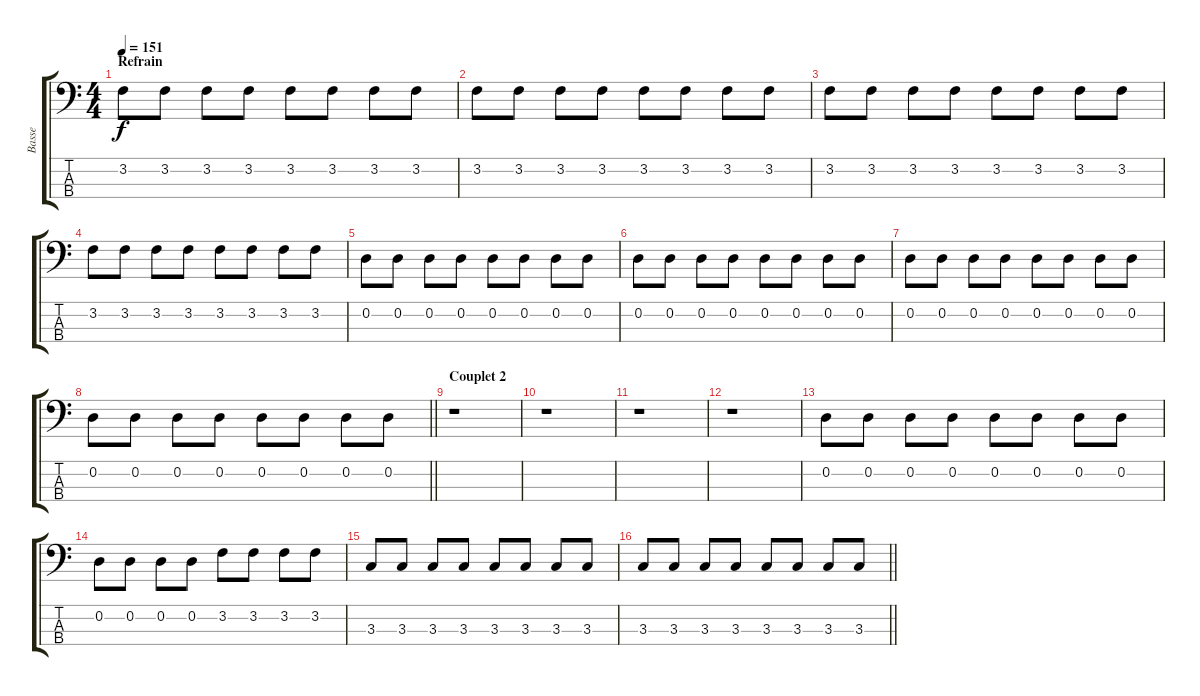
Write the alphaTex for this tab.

\track ("Basse" "Basse") {instrument electricbassfinger}
\staff {score tabs}
\tuning (G2 D2 A1 E1) {hide}
\ts (4 4)
\section ("" "Refrain")
\tempo 151
\clef f4
\ks c
3.2.8{dy f} 3.2.8 3.2.8 3.2.8 3.2.8 3.2.8 3.2.8 3.2.8 |
3.2.8 3.2.8 3.2.8 3.2.8 3.2.8 3.2.8 3.2.8 3.2.8 |
3.2.8 3.2.8 3.2.8 3.2.8 3.2.8 3.2.8 3.2.8 3.2.8 |
3.2.8 3.2.8 3.2.8 3.2.8 3.2.8 3.2.8 3.2.8 3.2.8 |
0.2.8 0.2.8 0.2.8 0.2.8 0.2.8 0.2.8 0.2.8 0.2.8 |
0.2.8 0.2.8 0.2.8 0.2.8 0.2.8 0.2.8 0.2.8 0.2.8 |
0.2.8 0.2.8 0.2.8 0.2.8 0.2.8 0.2.8 0.2.8 0.2.8 |
\barLineRight lightlight
0.2.8 0.2.8 0.2.8 0.2.8 0.2.8 0.2.8 0.2.8 0.2.8 |
\section ("" "Couplet 2")
r.1 |
r.1 |
r.1 |
r.1 |
0.2.8 0.2.8 0.2.8 0.2.8 0.2.8 0.2.8 0.2.8 0.2.8 |
0.2.8 0.2.8 0.2.8 0.2.8 3.2.8 3.2.8 3.2.8 3.2.8 |
3.3.8 3.3.8 3.3.8 3.3.8 3.3.8 3.3.8 3.3.8 3.3.8 |
\barLineRight lightlight
3.3.8 3.3.8 3.3.8 3.3.8 3.3.8 3.3.8 3.3.8 3.3.8
